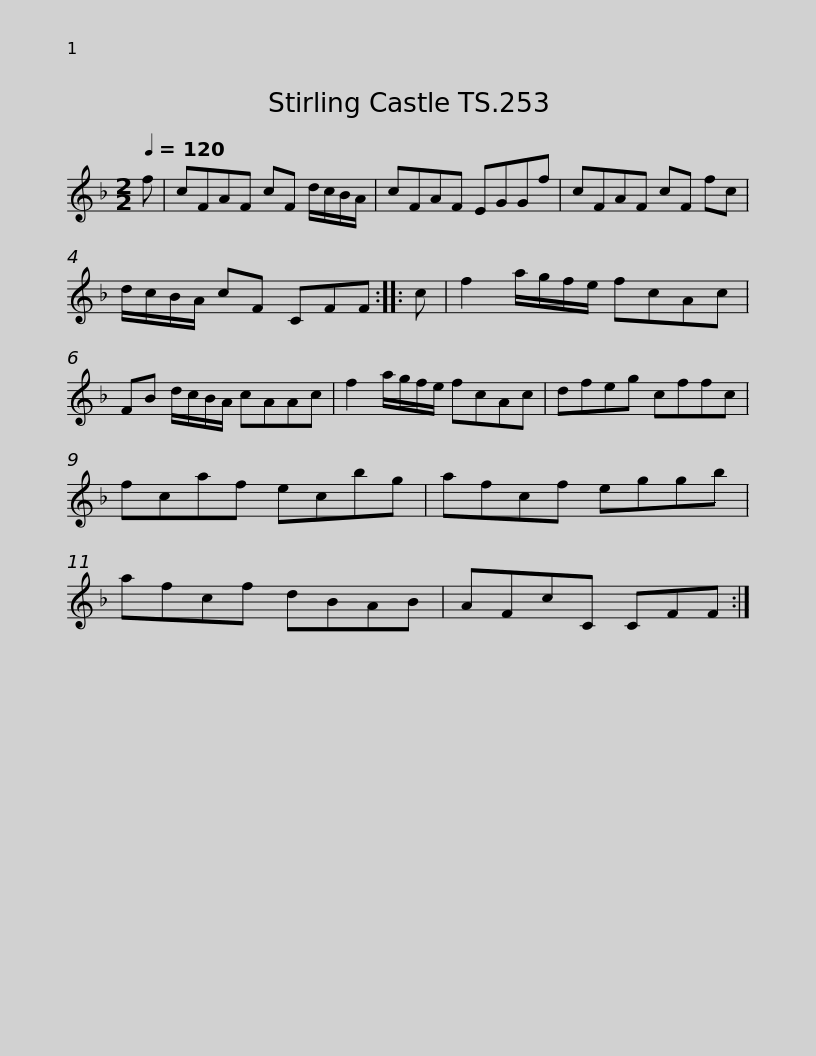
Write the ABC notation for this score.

X:1
L:1/8
Q:1/4=120
M:2/2
I:linebreak $
K:F
V:1 treble
V:1
 f | cFAF cF d/c/B/A/ | cFAF EGGf | cFAF cF fc | d/c/B/A/ cF CFF :: %5
 c |$ f2 a/g/f/e/ fcAc | FB d/c/B/A/ cAAc | f2 a/g/f/e/ fcAc | dfeg cffc | %10
 fcaf ecbg |$ afcf eggb | afcf dBAB | AFcC CFF :| %14
